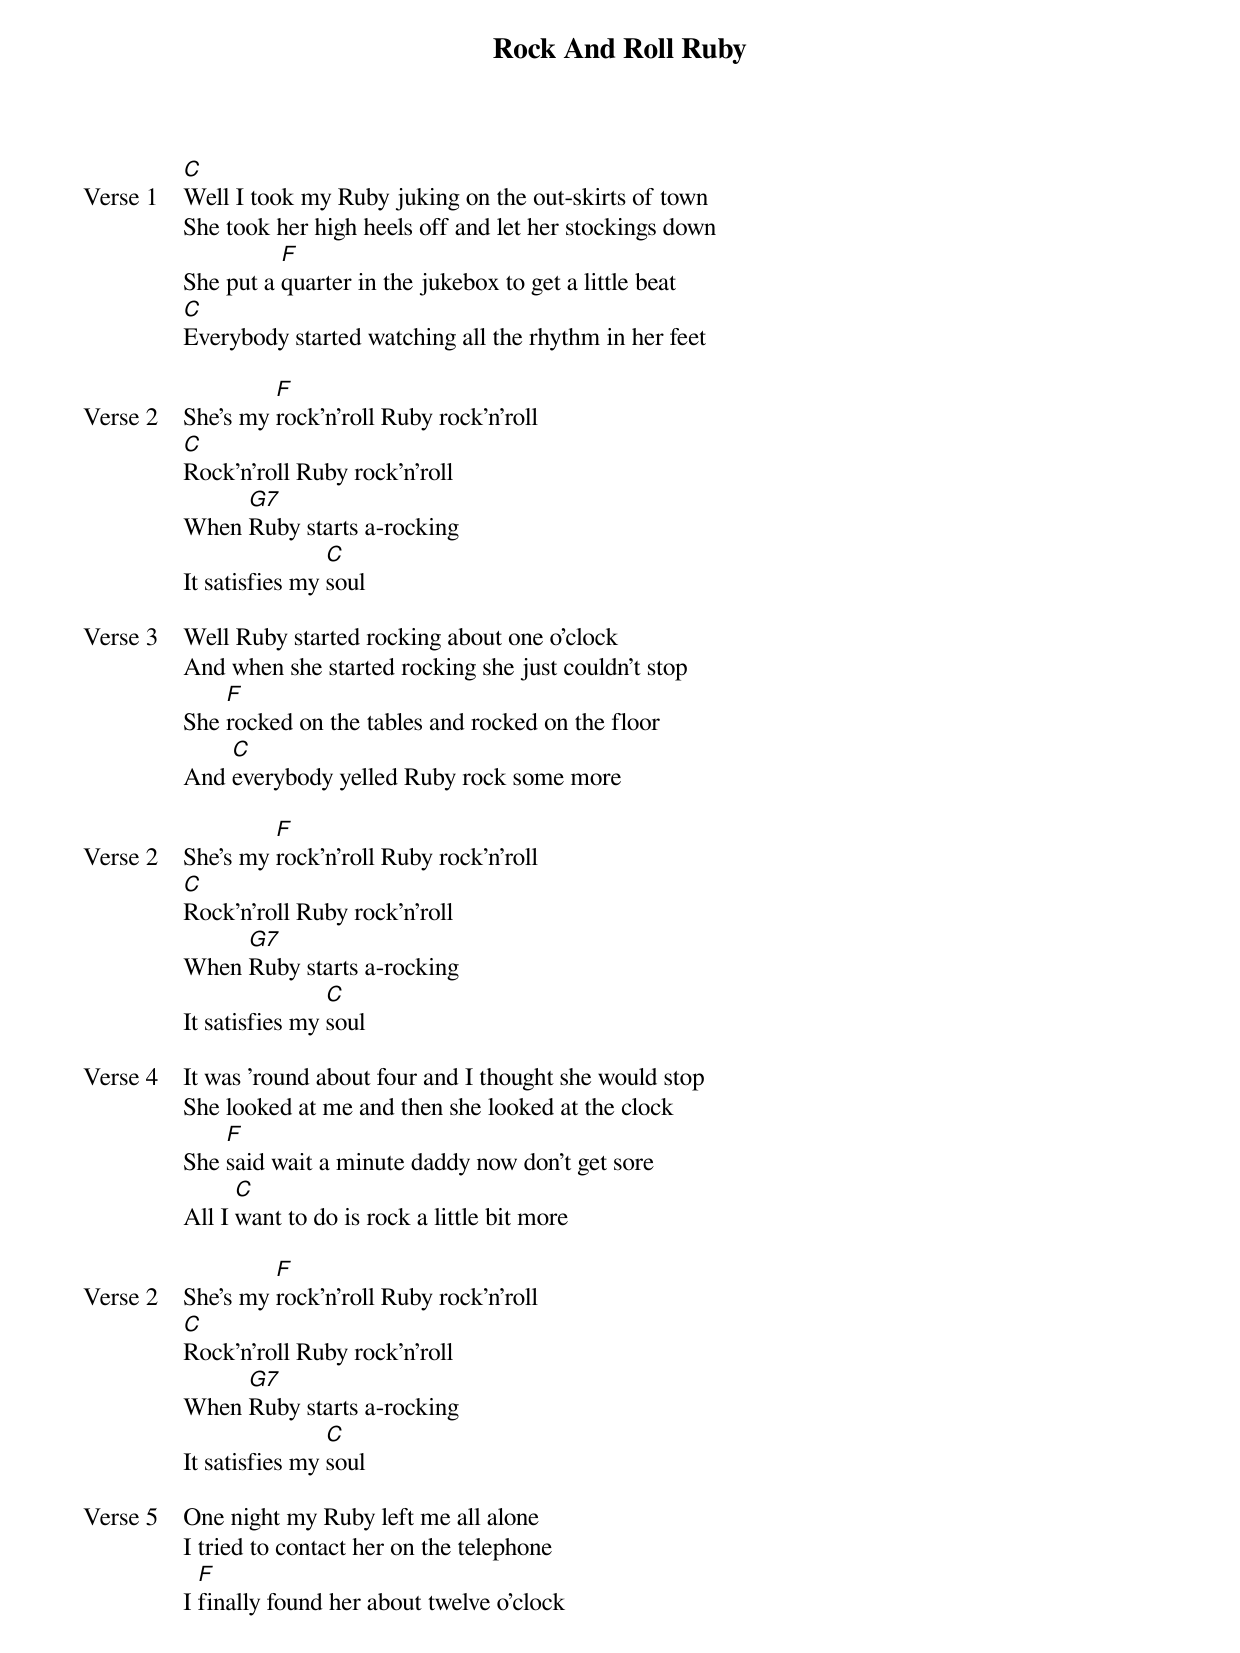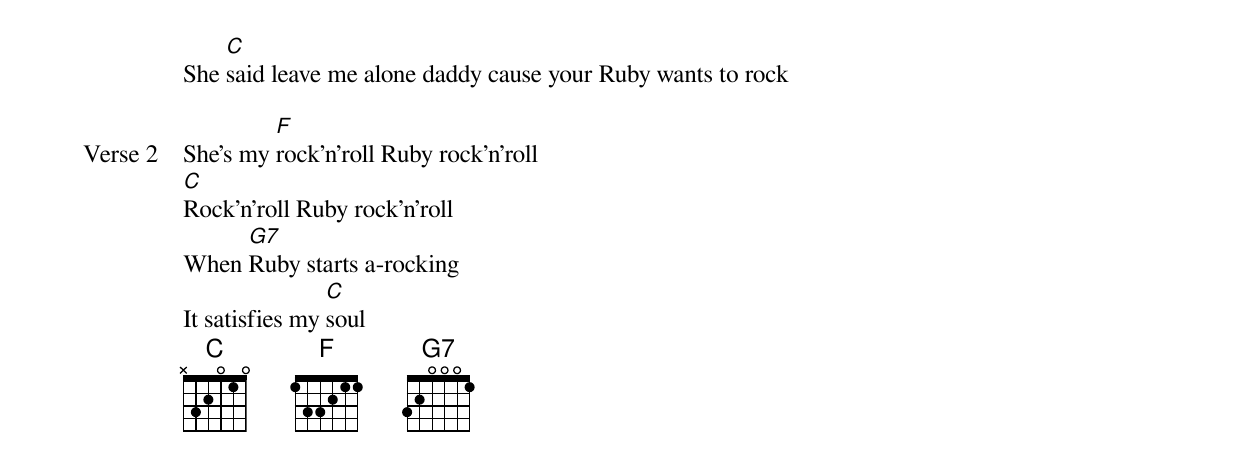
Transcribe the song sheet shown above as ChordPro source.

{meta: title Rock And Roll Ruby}
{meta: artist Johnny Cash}

{start_of_verse: Verse 1}
[C]Well I took my Ruby juking on the out-skirts of town
She took her high heels off and let her stockings down
She put a [F]quarter in the jukebox to get a little beat
[C]Everybody started watching all the rhythm in her feet
{end_of_verse}

{start_of_verse: Verse 2}
She's my [F]rock'n'roll Ruby rock'n'roll
[C]Rock'n'roll Ruby rock'n'roll
When [G7]Ruby starts a-rocking
It satisfies my [C]soul
{end_of_verse}

{start_of_verse: Verse 3}
Well Ruby started rocking about one o'clock
And when she started rocking she just couldn't stop
She [F]rocked on the tables and rocked on the floor
And [C]everybody yelled Ruby rock some more
{end_of_verse}

{start_of_verse: Verse 2}
She's my [F]rock'n'roll Ruby rock'n'roll
[C]Rock'n'roll Ruby rock'n'roll
When [G7]Ruby starts a-rocking
It satisfies my [C]soul
{end_of_verse}

{start_of_verse: Verse 4}
It was 'round about four and I thought she would stop
She looked at me and then she looked at the clock
She [F]said wait a minute daddy now don't get sore
All I [C]want to do is rock a little bit more
{end_of_verse}

{start_of_verse: Verse 2}
She's my [F]rock'n'roll Ruby rock'n'roll
[C]Rock'n'roll Ruby rock'n'roll
When [G7]Ruby starts a-rocking
It satisfies my [C]soul
{end_of_verse}

{start_of_verse: Verse 5}
One night my Ruby left me all alone
I tried to contact her on the telephone
I [F]finally found her about twelve o'clock
She [C]said leave me alone daddy cause your Ruby wants to rock
{end_of_verse}

{start_of_verse: Verse 2}
She's my [F]rock'n'roll Ruby rock'n'roll
[C]Rock'n'roll Ruby rock'n'roll
When [G7]Ruby starts a-rocking
It satisfies my [C]soul
{end_of_verse}
